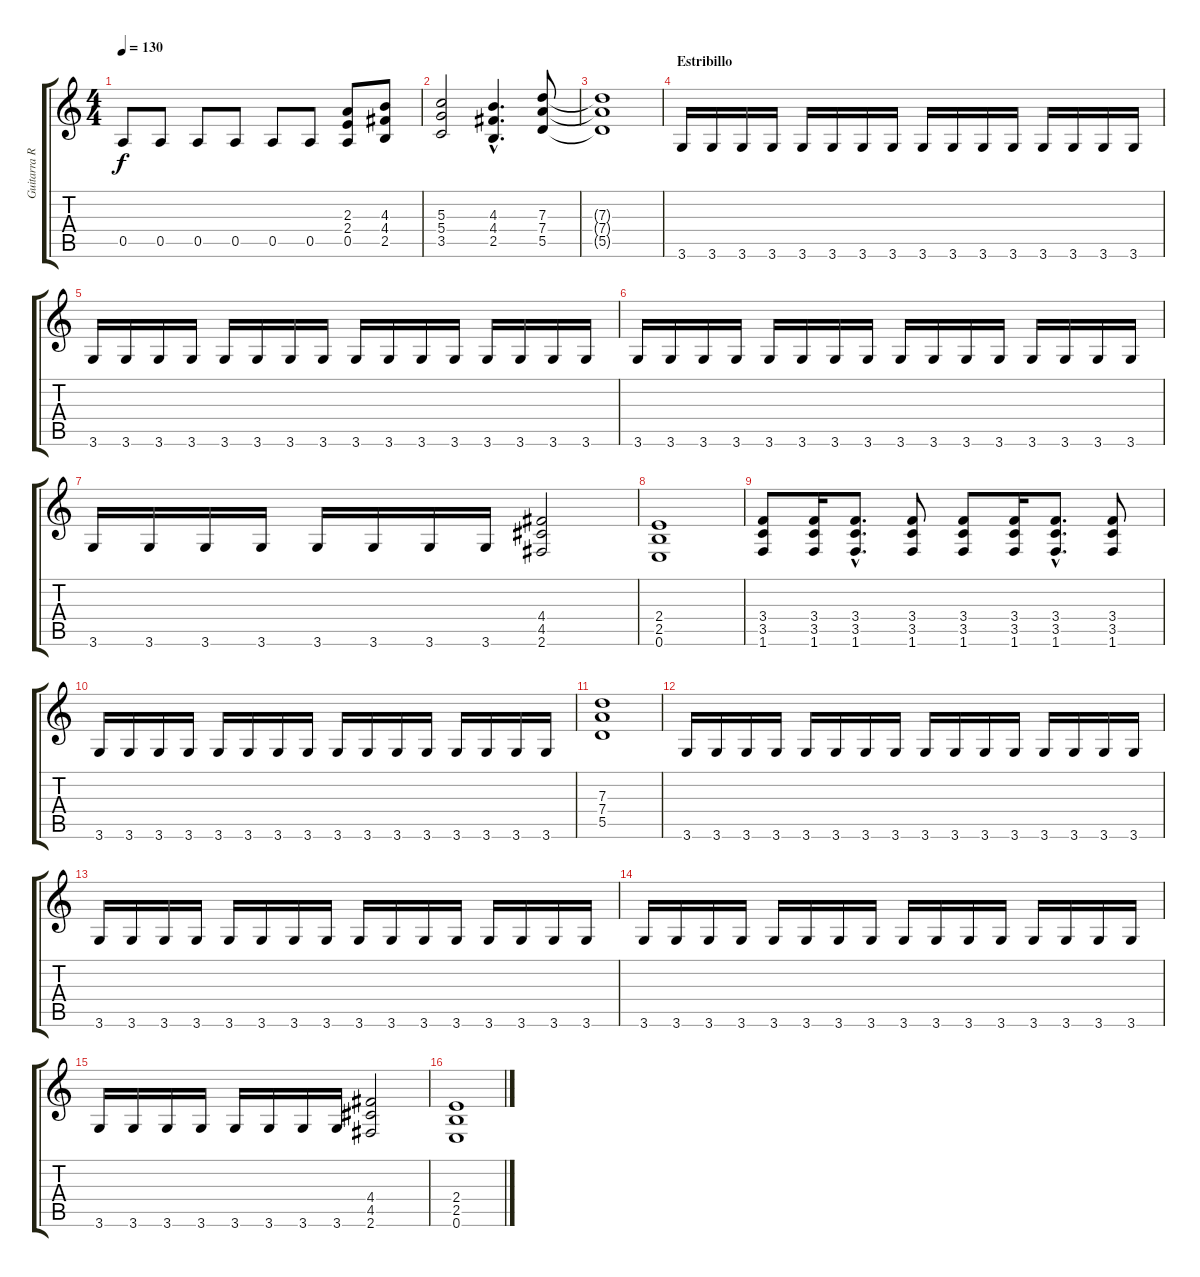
\track ("Guitarra Ritmica" "Guitarra R") {instrument distortionguitar}
\staff {score tabs}
\tuning (E4 B3 G3 D3 A2 E2) {hide}
\ts (4 4)
\tempo 130
\clef g2
\ks c
0.5.8{dy f} 0.5.8 0.5.8 0.5.8 0.5.8 0.5.8 (2.3 2.4 0.5).8 (4.3 4.4 2.5).8 |
(5.3 5.4 3.5).2 (4.3{hac} 4.4{hac} 2.5{hac}).4{d} (7.3 7.4 5.5).8 |
(7.3{t} 7.4{t} 5.5{t}).1 |
\section ("" "Estribillo")
3.6.16 3.6.16 3.6.16 3.6.16 3.6.16 3.6.16 3.6.16 3.6.16 3.6.16 3.6.16 3.6.16 3.6.16 3.6.16 3.6.16 3.6.16 3.6.16 |
3.6.16 3.6.16 3.6.16 3.6.16 3.6.16 3.6.16 3.6.16 3.6.16 3.6.16 3.6.16 3.6.16 3.6.16 3.6.16 3.6.16 3.6.16 3.6.16 |
3.6.16 3.6.16 3.6.16 3.6.16 3.6.16 3.6.16 3.6.16 3.6.16 3.6.16 3.6.16 3.6.16 3.6.16 3.6.16 3.6.16 3.6.16 3.6.16 |
3.6.16 3.6.16 3.6.16 3.6.16 3.6.16 3.6.16 3.6.16 3.6.16 (4.4 4.5 2.6).2 |
(2.4 2.5 0.6).1 |
(3.4 3.5 1.6).8 (3.4 3.5 1.6).16 (3.4{hac} 3.5{hac} 1.6{hac}).8{d} (3.4 3.5 1.6).8 (3.4 3.5 1.6).8 (3.4 3.5 1.6).16 (3.4{hac} 3.5{hac} 1.6{hac}).8{d} (3.4 3.5 1.6).8 |
3.6.16 3.6.16 3.6.16 3.6.16 3.6.16 3.6.16 3.6.16 3.6.16 3.6.16 3.6.16 3.6.16 3.6.16 3.6.16 3.6.16 3.6.16 3.6.16 |
(7.3 7.4 5.5).1 |
3.6.16 3.6.16 3.6.16 3.6.16 3.6.16 3.6.16 3.6.16 3.6.16 3.6.16 3.6.16 3.6.16 3.6.16 3.6.16 3.6.16 3.6.16 3.6.16 |
3.6.16 3.6.16 3.6.16 3.6.16 3.6.16 3.6.16 3.6.16 3.6.16 3.6.16 3.6.16 3.6.16 3.6.16 3.6.16 3.6.16 3.6.16 3.6.16 |
3.6.16 3.6.16 3.6.16 3.6.16 3.6.16 3.6.16 3.6.16 3.6.16 3.6.16 3.6.16 3.6.16 3.6.16 3.6.16 3.6.16 3.6.16 3.6.16 |
3.6.16 3.6.16 3.6.16 3.6.16 3.6.16 3.6.16 3.6.16 3.6.16 (4.4 4.5 2.6).2 |
(2.4 2.5 0.6).1
